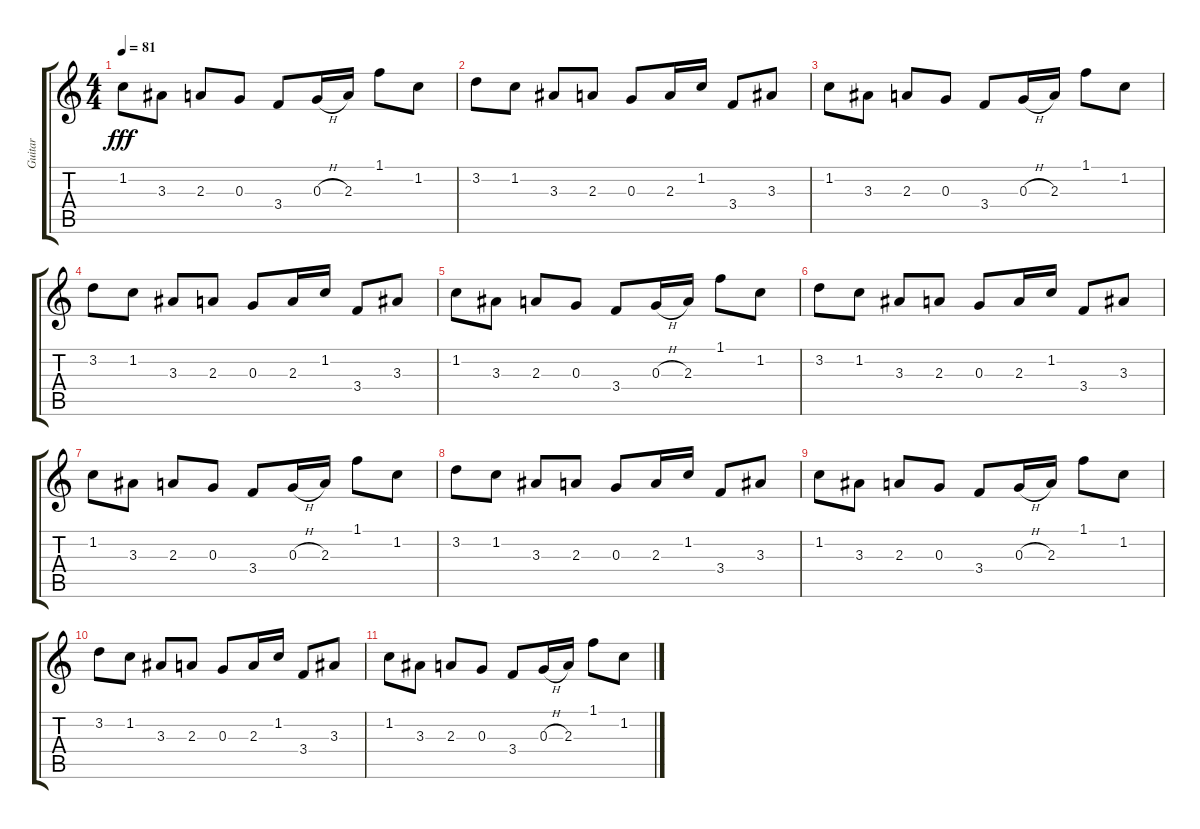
\track ("Guitar" "Guitar") {instrument electricguitarclean}
\staff {score tabs}
\tuning (E4 B3 G3 D3 A2 E2) {hide}
\ts (4 4)
\tempo 81
\clef g2
\ks c
1.2.8{dy fff} 3.3.8 2.3.8 0.3.8 3.4.8 0.3{h}.16 2.3.16 1.1.8 1.2.8 |
3.2.8 1.2.8 3.3.8 2.3.8 0.3.8 2.3.16 1.2.16 3.4.8 3.3.8 |
1.2.8 3.3.8 2.3.8 0.3.8 3.4.8 0.3{h}.16 2.3.16 1.1.8 1.2.8 |
3.2.8 1.2.8 3.3.8 2.3.8 0.3.8 2.3.16 1.2.16 3.4.8 3.3.8 |
1.2.8 3.3.8 2.3.8 0.3.8 3.4.8 0.3{h}.16 2.3.16 1.1.8 1.2.8 |
3.2.8 1.2.8 3.3.8 2.3.8 0.3.8 2.3.16 1.2.16 3.4.8 3.3.8 |
1.2.8 3.3.8 2.3.8 0.3.8 3.4.8 0.3{h}.16 2.3.16 1.1.8 1.2.8 |
3.2.8 1.2.8 3.3.8 2.3.8 0.3.8 2.3.16 1.2.16 3.4.8 3.3.8 |
1.2.8 3.3.8 2.3.8 0.3.8 3.4.8 0.3{h}.16 2.3.16 1.1.8 1.2.8 |
3.2.8 1.2.8 3.3.8 2.3.8 0.3.8 2.3.16 1.2.16 3.4.8 3.3.8 |
1.2.8 3.3.8 2.3.8 0.3.8 3.4.8 0.3{h}.16 2.3.16 1.1.8 1.2.8
